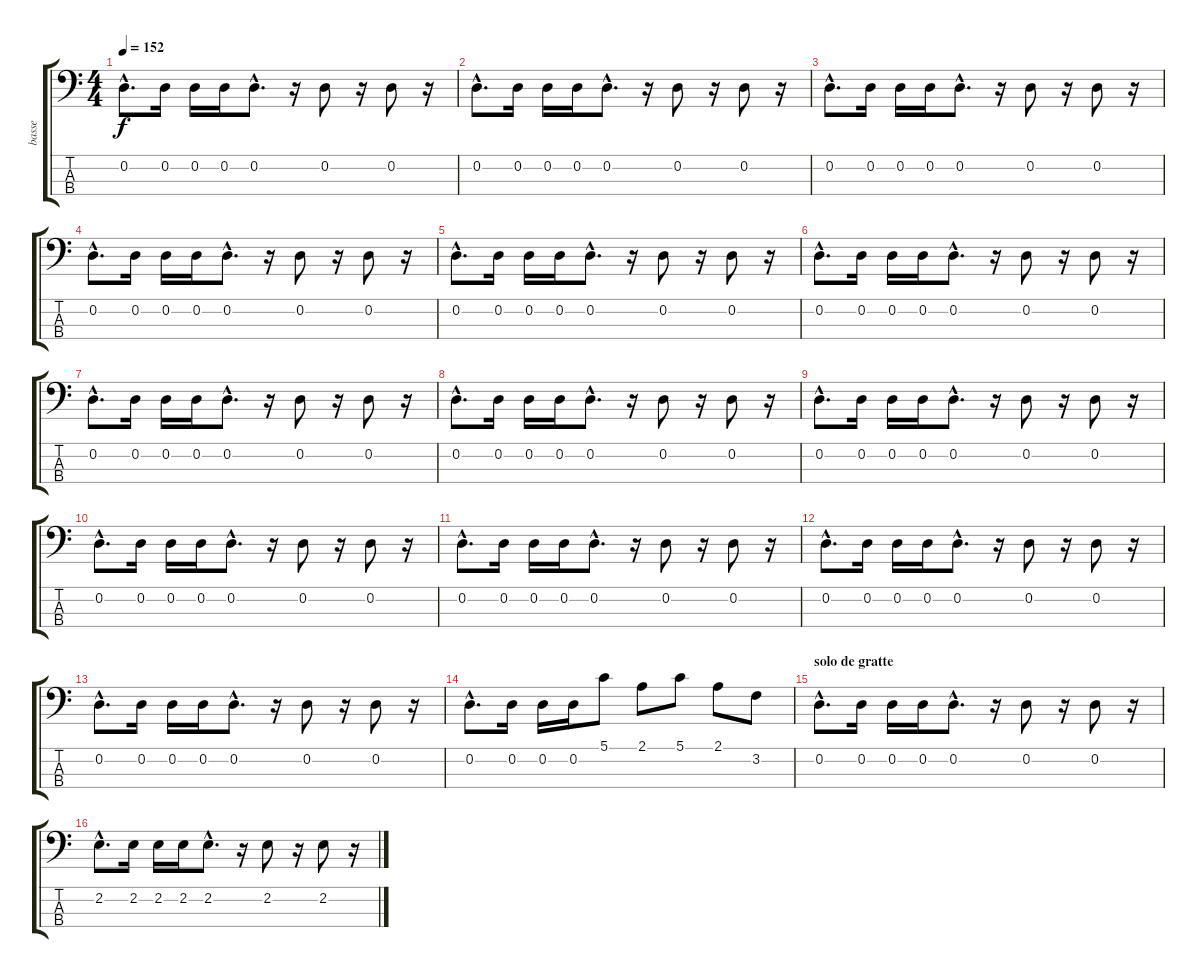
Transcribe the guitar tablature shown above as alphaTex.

\track ("basse" "basse") {instrument electricbassfinger}
\staff {score tabs}
\tuning (G2 D2 A1 E1) {hide}
\ts (4 4)
\tempo 152
\clef f4
\ks c
0.2{hac}.8{d dy f} 0.2.16 0.2.16 0.2.16 0.2{hac}.8{d} r.16 0.2.8 r.16 0.2.8 r.16 |
0.2{hac}.8{d} 0.2.16 0.2.16 0.2.16 0.2{hac}.8{d} r.16 0.2.8 r.16 0.2.8 r.16 |
0.2{hac}.8{d} 0.2.16 0.2.16 0.2.16 0.2{hac}.8{d} r.16 0.2.8 r.16 0.2.8 r.16 |
0.2{hac}.8{d} 0.2.16 0.2.16 0.2.16 0.2{hac}.8{d} r.16 0.2.8 r.16 0.2.8 r.16 |
0.2{hac}.8{d} 0.2.16 0.2.16 0.2.16 0.2{hac}.8{d} r.16 0.2.8 r.16 0.2.8 r.16 |
0.2{hac}.8{d} 0.2.16 0.2.16 0.2.16 0.2{hac}.8{d} r.16 0.2.8 r.16 0.2.8 r.16 |
0.2{hac}.8{d} 0.2.16 0.2.16 0.2.16 0.2{hac}.8{d} r.16 0.2.8 r.16 0.2.8 r.16 |
0.2{hac}.8{d} 0.2.16 0.2.16 0.2.16 0.2{hac}.8{d} r.16 0.2.8 r.16 0.2.8 r.16 |
0.2{hac}.8{d} 0.2.16 0.2.16 0.2.16 0.2{hac}.8{d} r.16 0.2.8 r.16 0.2.8 r.16 |
0.2{hac}.8{d} 0.2.16 0.2.16 0.2.16 0.2{hac}.8{d} r.16 0.2.8 r.16 0.2.8 r.16 |
0.2{hac}.8{d} 0.2.16 0.2.16 0.2.16 0.2{hac}.8{d} r.16 0.2.8 r.16 0.2.8 r.16 |
0.2{hac}.8{d} 0.2.16 0.2.16 0.2.16 0.2{hac}.8{d} r.16 0.2.8 r.16 0.2.8 r.16 |
0.2{hac}.8{d} 0.2.16 0.2.16 0.2.16 0.2{hac}.8{d} r.16 0.2.8 r.16 0.2.8 r.16 |
0.2{hac}.8{d} 0.2.16 0.2.16 0.2.16 5.1.8 2.1.8 5.1.8 2.1.8 3.2.8 |
\section ("" "solo de gratte")
0.2{hac}.8{d} 0.2.16 0.2.16 0.2.16 0.2{hac}.8{d} r.16 0.2.8 r.16 0.2.8 r.16 |
2.2{hac}.8{d} 2.2.16 2.2.16 2.2.16 2.2{hac}.8{d} r.16 2.2.8 r.16 2.2.8 r.16
